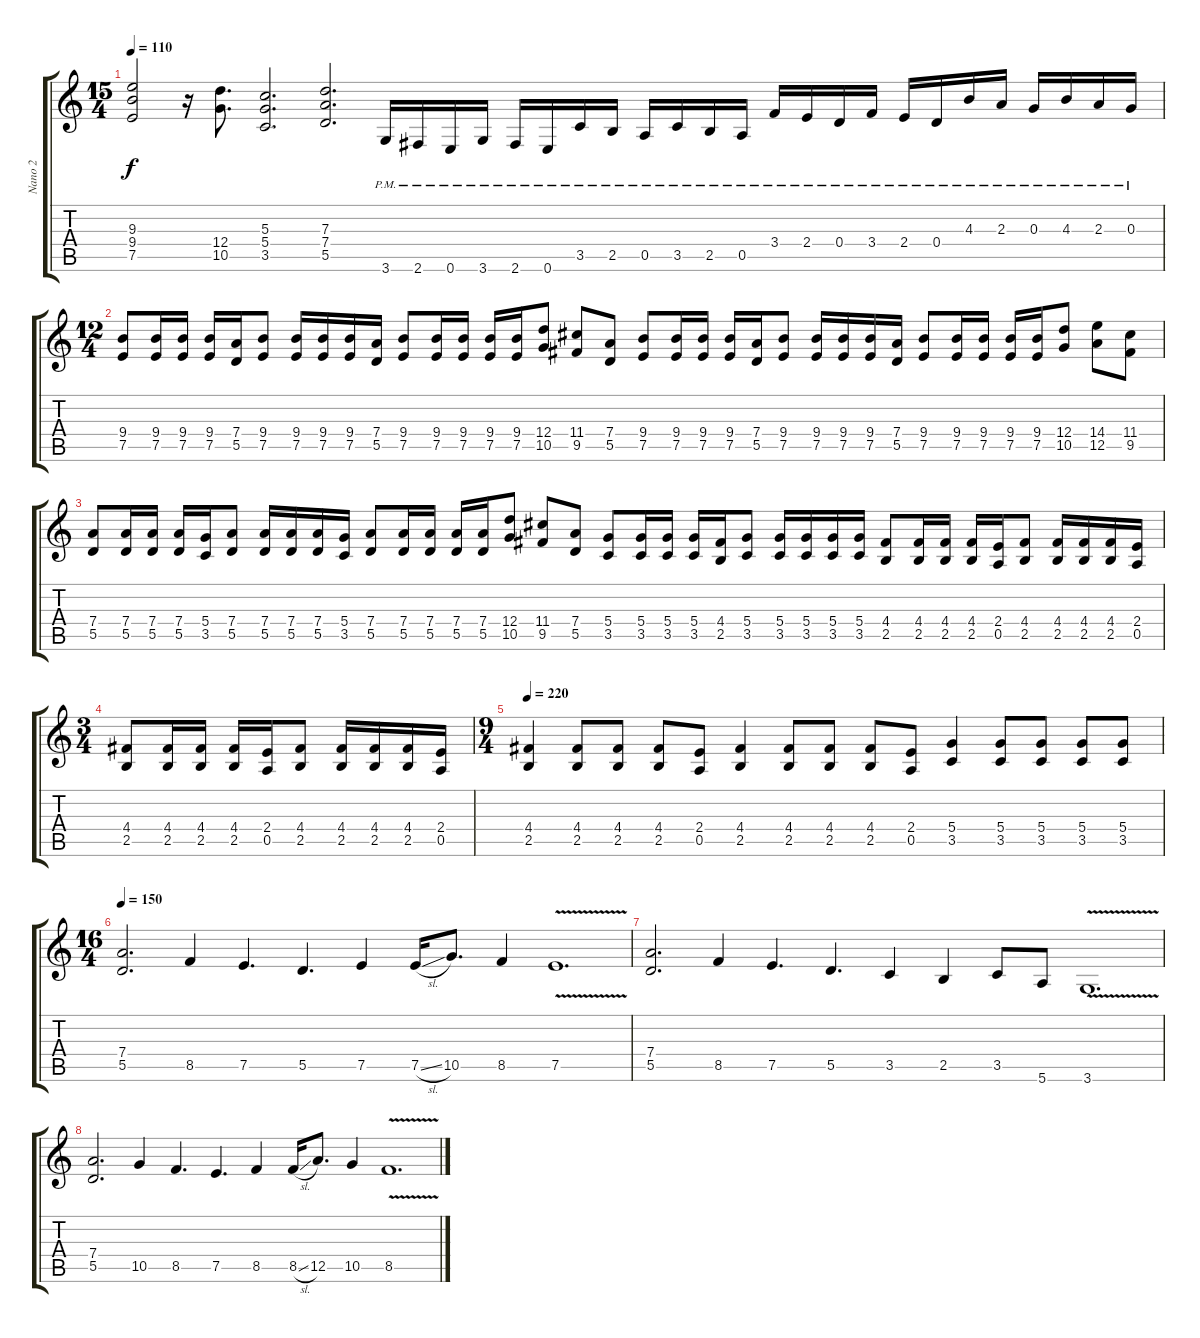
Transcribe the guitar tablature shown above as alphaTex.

\track ("Nano 2" "Nano 2") {instrument overdrivenguitar}
\staff {score tabs}
\tuning (E4 B3 G3 D3 A2 E2) {hide}
\ts (15 4)
\tempo 110
\clef g2
\ks c
(9.3 9.4 7.5).2{dy f} r.16 (12.4 10.5).8{d} (5.3 5.4 3.5).2{d} (7.3 7.4 5.5).2{d} 3.6{pm}.16 2.6{pm}.16 0.6{pm}.16 3.6{pm}.16 2.6{pm}.16 0.6{pm}.16 3.5{pm}.16 2.5{pm}.16 0.5{pm}.16 3.5{pm}.16 2.5{pm}.16 0.5{pm}.16 3.4{pm}.16 2.4{pm}.16 0.4{pm}.16 3.4{pm}.16 2.4{pm}.16 0.4{pm}.16 4.3{pm}.16 2.3{pm}.16 0.3{pm}.16 4.3{pm}.16 2.3{pm}.16 0.3{pm}.16 |
\ts (12 4)
(9.4 7.5).8 (9.4 7.5).16 (9.4 7.5).16 (9.4 7.5).16 (7.4 5.5).16 (9.4 7.5).8 (9.4 7.5).16 (9.4 7.5).16 (9.4 7.5).16 (7.4 5.5).16 (9.4 7.5).8 (9.4 7.5).16 (9.4 7.5).16 (9.4 7.5).16 (9.4 7.5).16 (12.4 10.5).8 (11.4 9.5).8 (7.4 5.5).8 (9.4 7.5).8 (9.4 7.5).16 (9.4 7.5).16 (9.4 7.5).16 (7.4 5.5).16 (9.4 7.5).8 (9.4 7.5).16 (9.4 7.5).16 (9.4 7.5).16 (7.4 5.5).16 (9.4 7.5).8 (9.4 7.5).16 (9.4 7.5).16 (9.4 7.5).16 (9.4 7.5).16 (12.4 10.5).8 (14.4 12.5).8 (11.4 9.5).8 |
(7.4 5.5).8 (7.4 5.5).16 (7.4 5.5).16 (7.4 5.5).16 (5.4 3.5).16 (7.4 5.5).8 (7.4 5.5).16 (7.4 5.5).16 (7.4 5.5).16 (5.4 3.5).16 (7.4 5.5).8 (7.4 5.5).16 (7.4 5.5).16 (7.4 5.5).16 (7.4 5.5).16 (12.4 10.5).8 (11.4 9.5).8 (7.4 5.5).8 (5.4 3.5).8 (5.4 3.5).16 (5.4 3.5).16 (5.4 3.5).16 (4.4 2.5).16 (5.4 3.5).8 (5.4 3.5).16 (5.4 3.5).16 (5.4 3.5).16 (5.4 3.5).16 (4.4 2.5).8 (4.4 2.5).16 (4.4 2.5).16 (4.4 2.5).16 (2.4 0.5).16 (4.4 2.5).8 (4.4 2.5).16 (4.4 2.5).16 (4.4 2.5).16 (2.4 0.5).16 |
\ts (3 4)
(4.4 2.5).8 (4.4 2.5).16 (4.4 2.5).16 (4.4 2.5).16 (2.4 0.5).16 (4.4 2.5).8 (4.4 2.5).16 (4.4 2.5).16 (4.4 2.5).16 (2.4 0.5).16 |
\ts (9 4)
\tempo 220
(4.4 2.5).4 (4.4 2.5).8 (4.4 2.5).8 (4.4 2.5).8 (2.4 0.5).8 (4.4 2.5).4 (4.4 2.5).8 (4.4 2.5).8 (4.4 2.5).8 (2.4 0.5).8 (5.4 3.5).4 (5.4 3.5).8 (5.4 3.5).8 (5.4 3.5).8 (5.4 3.5).8 |
\ts (16 4)
\tempo 150
(7.4 5.5).2{d} 8.5.4 7.5.4{d} 5.5.4{d} 7.5.4 7.5{sl}.16 10.5.8{d} 8.5.4 7.5{v}.1{d} |
(7.4 5.5).2{d} 8.5.4 7.5.4{d} 5.5.4{d} 3.5.4 2.5.4 3.5.8 5.6.8 3.6{v}.1{d} |
(7.4 5.5).2{d} 10.5.4 8.5.4{d} 7.5.4{d} 8.5.4 8.5{sl}.16 12.5.8{d} 10.5.4 8.5{v}.1{d}
